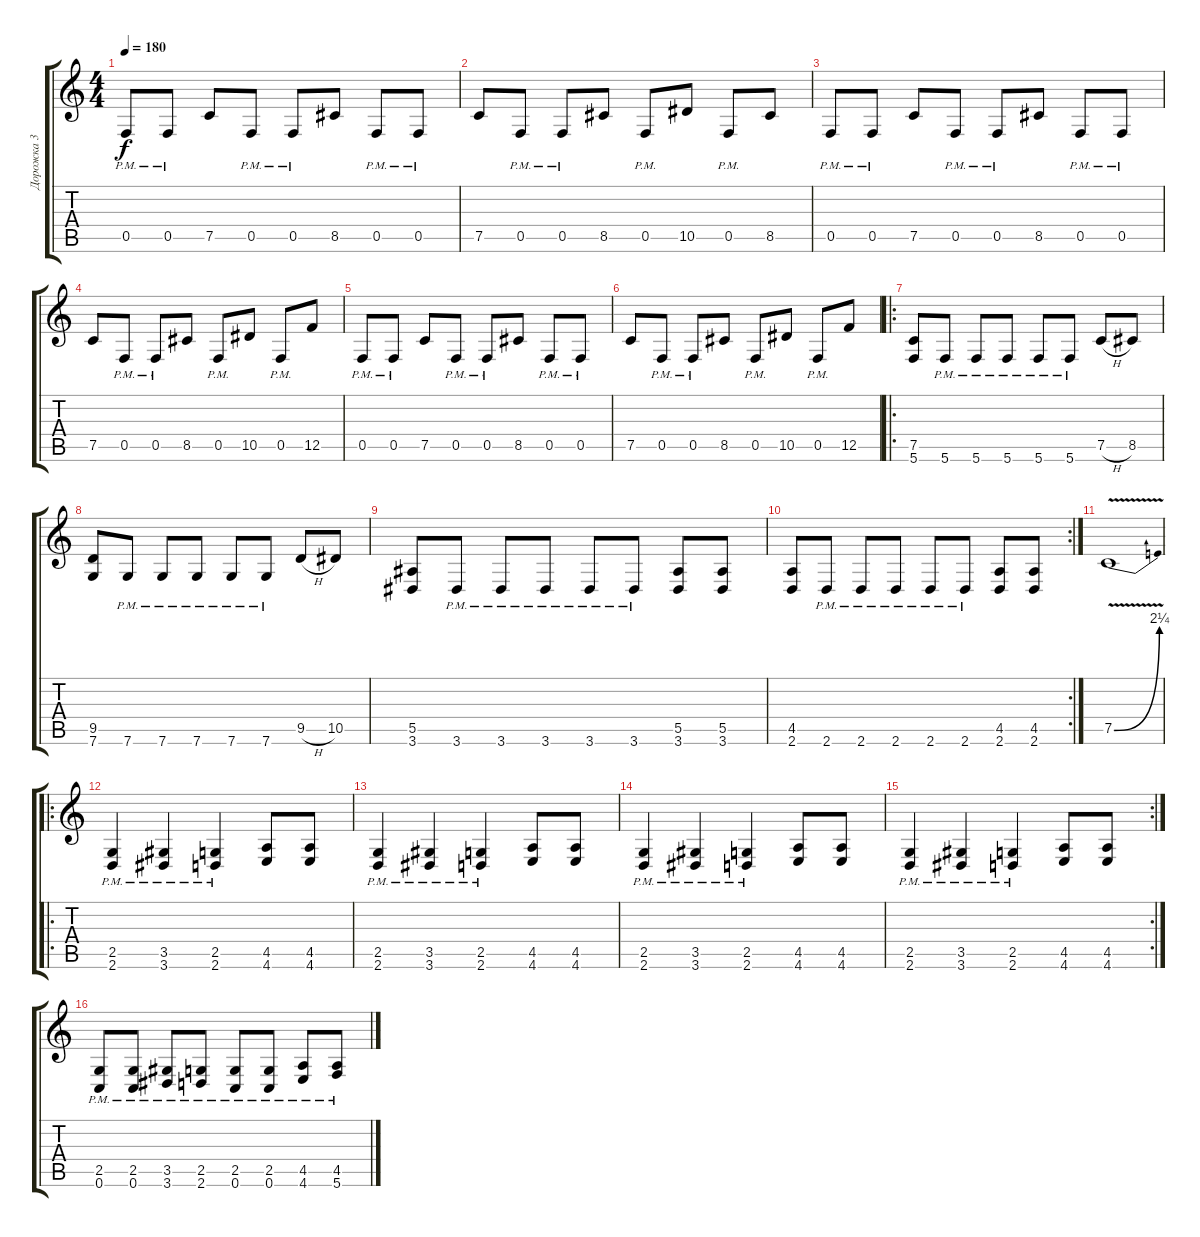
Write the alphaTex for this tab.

\track ("Дорожка 3" "Дорожка 3") {instrument distortionguitar}
\staff {score tabs}
\tuning (C4 G3 Eb3 Bb2 F2 C2) {hide}
\ts (4 4)
\tempo 180
\clef g2
\ks c
0.5{pm}.8{dy f} 0.5{pm}.8 7.5.8 0.5{pm}.8 0.5{pm}.8 8.5.8 0.5{pm}.8 0.5{pm}.8 |
7.5.8 0.5{pm}.8 0.5{pm}.8 8.5.8 0.5{pm}.8 10.5.8 0.5{pm}.8 8.5.8 |
0.5{pm}.8 0.5{pm}.8 7.5.8 0.5{pm}.8 0.5{pm}.8 8.5.8 0.5{pm}.8 0.5{pm}.8 |
7.5.8 0.5{pm}.8 0.5{pm}.8 8.5.8 0.5{pm}.8 10.5.8 0.5{pm}.8 12.5.8 |
0.5{pm}.8 0.5{pm}.8 7.5.8 0.5{pm}.8 0.5{pm}.8 8.5.8 0.5{pm}.8 0.5{pm}.8 |
7.5.8 0.5{pm}.8 0.5{pm}.8 8.5.8 0.5{pm}.8 10.5.8 0.5{pm}.8 12.5.8 |
\ro
(7.5 5.6).8 5.6{pm}.8 5.6{pm}.8 5.6{pm}.8 5.6{pm}.8 5.6{pm}.8 7.5{h}.8 8.5.8 |
(9.5 7.6).8 7.6{pm}.8 7.6{pm}.8 7.6{pm}.8 7.6{pm}.8 7.6{pm}.8 9.5{h}.8 10.5.8 |
(5.5 3.6).8 3.6{pm}.8 3.6{pm}.8 3.6{pm}.8 3.6{pm}.8 3.6{pm}.8 (5.5 3.6).8 (5.5 3.6).8 |
\rc 2
(4.5 2.6).8 2.6{pm}.8 2.6{pm}.8 2.6{pm}.8 2.6{pm}.8 2.6{pm}.8 (4.5 2.6).8 (4.5 2.6).8 |
7.5{be (bend 0 0 60 9) v}.1 |
\ro
(2.5{pm} 2.6{pm}).4 (3.5{pm} 3.6{pm}).4 (2.5{pm} 2.6{pm}).4 (4.5 4.6).8 (4.5 4.6).8 |
(2.5{pm} 2.6{pm}).4 (3.5{pm} 3.6{pm}).4 (2.5{pm} 2.6{pm}).4 (4.5 4.6).8 (4.5 4.6).8 |
(2.5{pm} 2.6{pm}).4 (3.5{pm} 3.6{pm}).4 (2.5{pm} 2.6{pm}).4 (4.5 4.6).8 (4.5 4.6).8 |
\rc 2
(2.5{pm} 2.6{pm}).4 (3.5{pm} 3.6{pm}).4 (2.5{pm} 2.6{pm}).4 (4.5 4.6).8 (4.5 4.6).8 |
(2.5{pm} 0.6{pm}).8 (2.5{pm} 0.6{pm}).8 (3.5{pm} 3.6{pm}).8 (2.5{pm} 2.6{pm}).8 (2.5{pm} 0.6{pm}).8 (2.5{pm} 0.6{pm}).8 (4.5{pm} 4.6{pm}).8 (4.5{pm} 5.6{pm}).8
